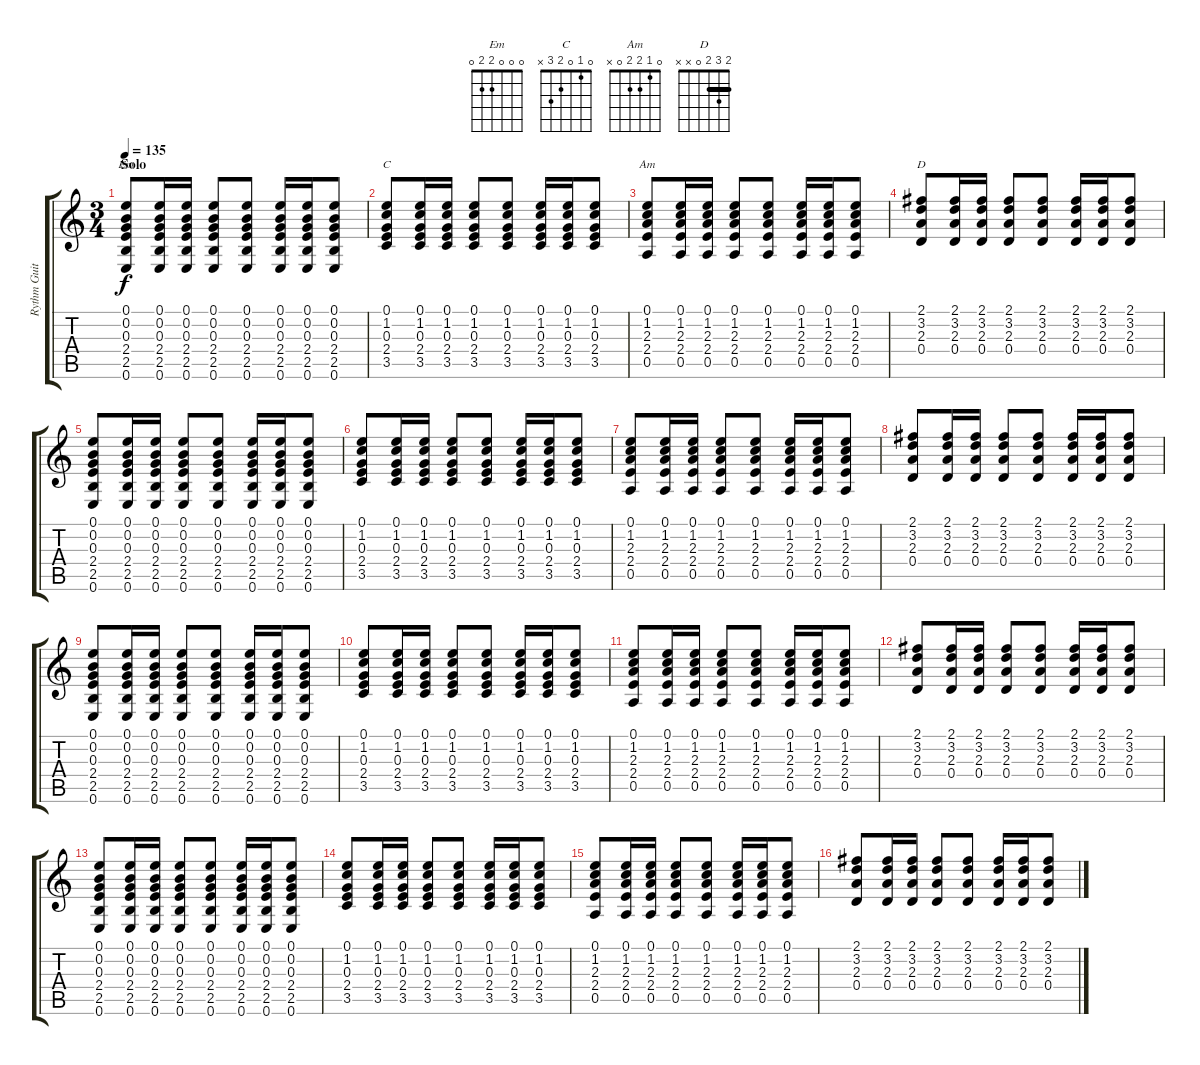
\track ("Rythm Guitar" "Rythm Guit") {instrument acousticguitarnylon}
\staff {score tabs}
\tuning (E4 B3 G3 D3 A2 E2) {hide}
\chord ("Em" 0 0 0 2 2 0)
\chord ("C" 0 1 0 2 3 x)
\chord ("Am" 0 1 2 2 0 x)
\chord ("D" 2 3 2 0 x x) {barre 2}
\ts (3 4)
\section ("" "Solo")
\tempo 135
\clef g2
\ks c
(0.1 0.2 0.3 2.4 2.5 0.6).8{ch "Em" dy f} (0.1 0.2 0.3 2.4 2.5 0.6).16 (0.1 0.2 0.3 2.4 2.5 0.6).16 (0.1 0.2 0.3 2.4 2.5 0.6).8 (0.1 0.2 0.3 2.4 2.5 0.6).8 (0.1 0.2 0.3 2.4 2.5 0.6).16 (0.1 0.2 0.3 2.4 2.5 0.6).16 (0.1 0.2 0.3 2.4 2.5 0.6).8 |
(0.1 1.2 0.3 2.4 3.5).8{ch "C"} (0.1 1.2 0.3 2.4 3.5).16 (0.1 1.2 0.3 2.4 3.5).16 (0.1 1.2 0.3 2.4 3.5).8 (0.1 1.2 0.3 2.4 3.5).8 (0.1 1.2 0.3 2.4 3.5).16 (0.1 1.2 0.3 2.4 3.5).16 (0.1 1.2 0.3 2.4 3.5).8 |
(0.1 1.2 2.3 2.4 0.5).8{ch "Am"} (0.1 1.2 2.3 2.4 0.5).16 (0.1 1.2 2.3 2.4 0.5).16 (0.1 1.2 2.3 2.4 0.5).8 (0.1 1.2 2.3 2.4 0.5).8 (0.1 1.2 2.3 2.4 0.5).16 (0.1 1.2 2.3 2.4 0.5).16 (0.1 1.2 2.3 2.4 0.5).8 |
(2.1 3.2 2.3 0.4).8{ch "D"} (2.1 3.2 2.3 0.4).16 (2.1 3.2 2.3 0.4).16 (2.1 3.2 2.3 0.4).8 (2.1 3.2 2.3 0.4).8 (2.1 3.2 2.3 0.4).16 (2.1 3.2 2.3 0.4).16 (2.1 3.2 2.3 0.4).8 |
(0.1 0.2 0.3 2.4 2.5 0.6).8 (0.1 0.2 0.3 2.4 2.5 0.6).16 (0.1 0.2 0.3 2.4 2.5 0.6).16 (0.1 0.2 0.3 2.4 2.5 0.6).8 (0.1 0.2 0.3 2.4 2.5 0.6).8 (0.1 0.2 0.3 2.4 2.5 0.6).16 (0.1 0.2 0.3 2.4 2.5 0.6).16 (0.1 0.2 0.3 2.4 2.5 0.6).8 |
(0.1 1.2 0.3 2.4 3.5).8 (0.1 1.2 0.3 2.4 3.5).16 (0.1 1.2 0.3 2.4 3.5).16 (0.1 1.2 0.3 2.4 3.5).8 (0.1 1.2 0.3 2.4 3.5).8 (0.1 1.2 0.3 2.4 3.5).16 (0.1 1.2 0.3 2.4 3.5).16 (0.1 1.2 0.3 2.4 3.5).8 |
(0.1 1.2 2.3 2.4 0.5).8 (0.1 1.2 2.3 2.4 0.5).16 (0.1 1.2 2.3 2.4 0.5).16 (0.1 1.2 2.3 2.4 0.5).8 (0.1 1.2 2.3 2.4 0.5).8 (0.1 1.2 2.3 2.4 0.5).16 (0.1 1.2 2.3 2.4 0.5).16 (0.1 1.2 2.3 2.4 0.5).8 |
(2.1 3.2 2.3 0.4).8 (2.1 3.2 2.3 0.4).16 (2.1 3.2 2.3 0.4).16 (2.1 3.2 2.3 0.4).8 (2.1 3.2 2.3 0.4).8 (2.1 3.2 2.3 0.4).16 (2.1 3.2 2.3 0.4).16 (2.1 3.2 2.3 0.4).8 |
(0.1 0.2 0.3 2.4 2.5 0.6).8 (0.1 0.2 0.3 2.4 2.5 0.6).16 (0.1 0.2 0.3 2.4 2.5 0.6).16 (0.1 0.2 0.3 2.4 2.5 0.6).8 (0.1 0.2 0.3 2.4 2.5 0.6).8 (0.1 0.2 0.3 2.4 2.5 0.6).16 (0.1 0.2 0.3 2.4 2.5 0.6).16 (0.1 0.2 0.3 2.4 2.5 0.6).8 |
(0.1 1.2 0.3 2.4 3.5).8 (0.1 1.2 0.3 2.4 3.5).16 (0.1 1.2 0.3 2.4 3.5).16 (0.1 1.2 0.3 2.4 3.5).8 (0.1 1.2 0.3 2.4 3.5).8 (0.1 1.2 0.3 2.4 3.5).16 (0.1 1.2 0.3 2.4 3.5).16 (0.1 1.2 0.3 2.4 3.5).8 |
(0.1 1.2 2.3 2.4 0.5).8 (0.1 1.2 2.3 2.4 0.5).16 (0.1 1.2 2.3 2.4 0.5).16 (0.1 1.2 2.3 2.4 0.5).8 (0.1 1.2 2.3 2.4 0.5).8 (0.1 1.2 2.3 2.4 0.5).16 (0.1 1.2 2.3 2.4 0.5).16 (0.1 1.2 2.3 2.4 0.5).8 |
(2.1 3.2 2.3 0.4).8 (2.1 3.2 2.3 0.4).16 (2.1 3.2 2.3 0.4).16 (2.1 3.2 2.3 0.4).8 (2.1 3.2 2.3 0.4).8 (2.1 3.2 2.3 0.4).16 (2.1 3.2 2.3 0.4).16 (2.1 3.2 2.3 0.4).8 |
(0.1 0.2 0.3 2.4 2.5 0.6).8 (0.1 0.2 0.3 2.4 2.5 0.6).16 (0.1 0.2 0.3 2.4 2.5 0.6).16 (0.1 0.2 0.3 2.4 2.5 0.6).8 (0.1 0.2 0.3 2.4 2.5 0.6).8 (0.1 0.2 0.3 2.4 2.5 0.6).16 (0.1 0.2 0.3 2.4 2.5 0.6).16 (0.1 0.2 0.3 2.4 2.5 0.6).8 |
(0.1 1.2 0.3 2.4 3.5).8 (0.1 1.2 0.3 2.4 3.5).16 (0.1 1.2 0.3 2.4 3.5).16 (0.1 1.2 0.3 2.4 3.5).8 (0.1 1.2 0.3 2.4 3.5).8 (0.1 1.2 0.3 2.4 3.5).16 (0.1 1.2 0.3 2.4 3.5).16 (0.1 1.2 0.3 2.4 3.5).8 |
(0.1 1.2 2.3 2.4 0.5).8 (0.1 1.2 2.3 2.4 0.5).16 (0.1 1.2 2.3 2.4 0.5).16 (0.1 1.2 2.3 2.4 0.5).8 (0.1 1.2 2.3 2.4 0.5).8 (0.1 1.2 2.3 2.4 0.5).16 (0.1 1.2 2.3 2.4 0.5).16 (0.1 1.2 2.3 2.4 0.5).8 |
(2.1 3.2 2.3 0.4).8 (2.1 3.2 2.3 0.4).16 (2.1 3.2 2.3 0.4).16 (2.1 3.2 2.3 0.4).8 (2.1 3.2 2.3 0.4).8 (2.1 3.2 2.3 0.4).16 (2.1 3.2 2.3 0.4).16 (2.1 3.2 2.3 0.4).8
